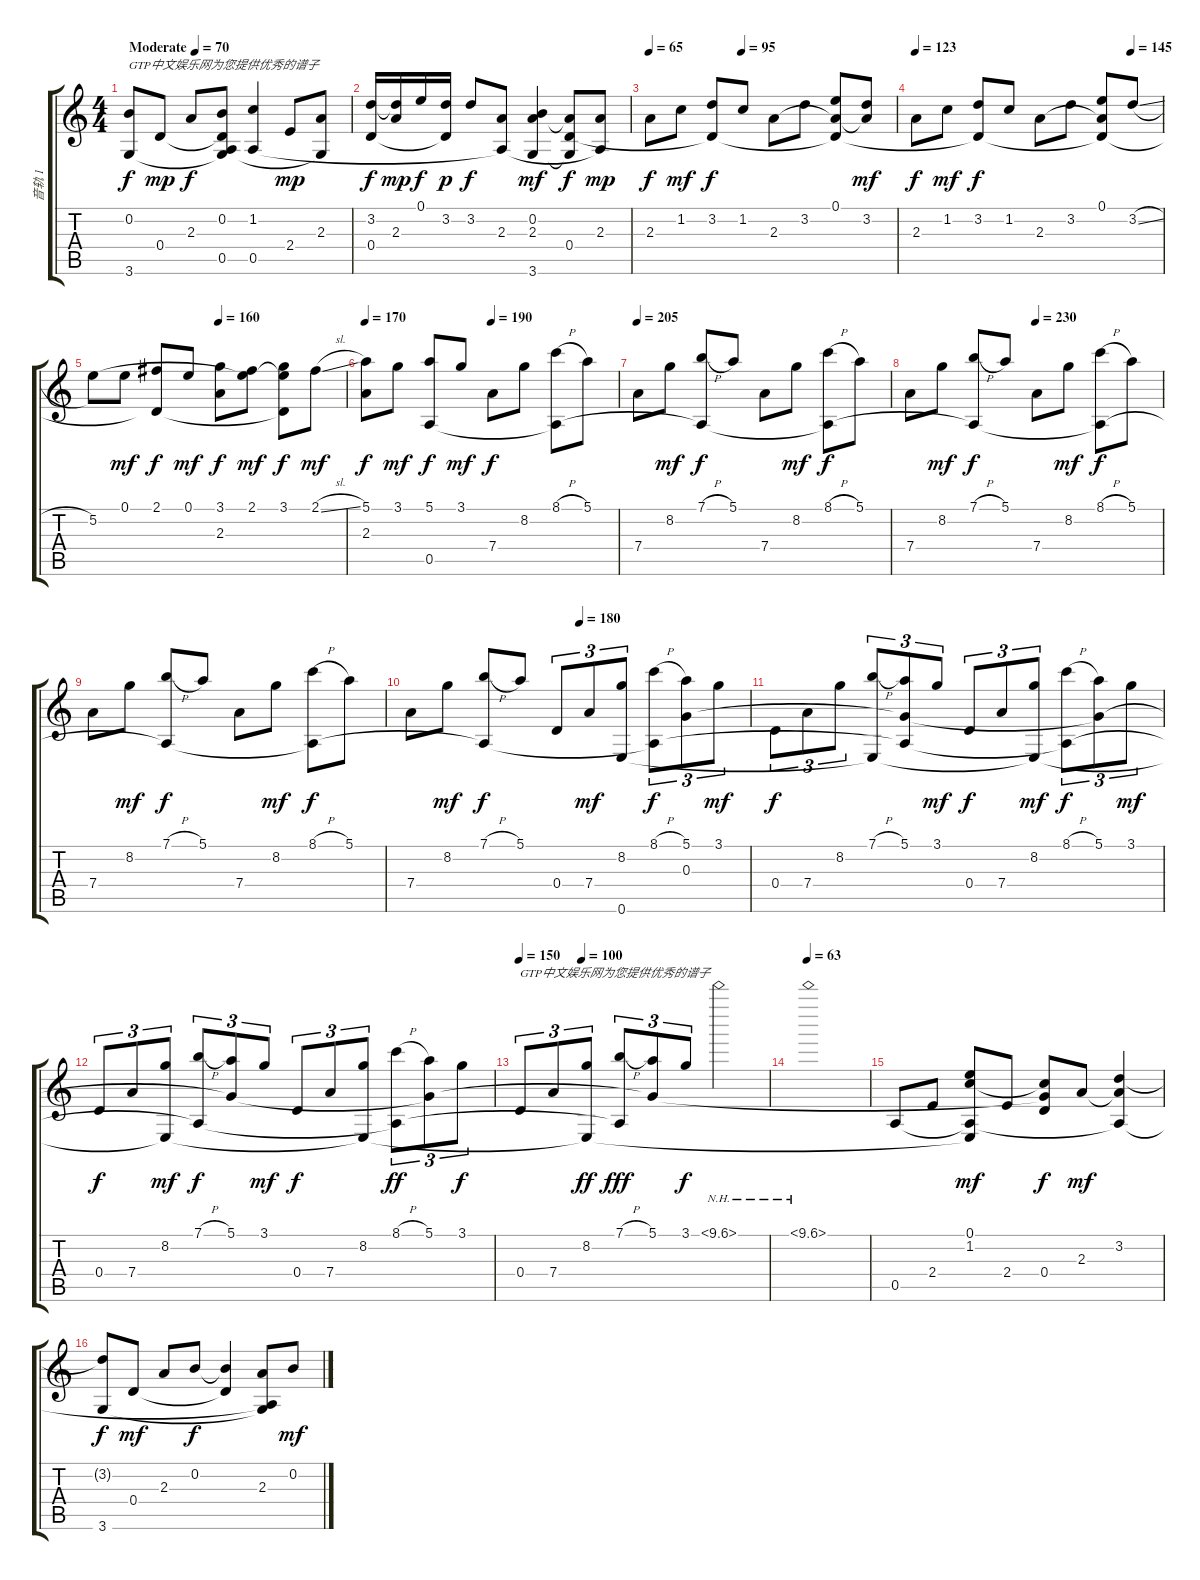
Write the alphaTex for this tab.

\track ("音轨 1" "音轨 1") {instrument acousticguitarsteel}
\staff {score tabs}
\tuning (E4 B3 G3 D3 A2 E2) {hide}
\ts (4 4)
\tempo (70 "Moderate")
\clef g2
\ks c
(0.2 3.6).8{txt "GTP中文娱乐网为您提供优秀的谱子" dy f instrument acousticguitarsteel} 0.4.8{dy mp} 2.3.8{dy f} (0.2 0.4{t} 0.5 3.6{t}).8 (1.2 0.5).4 2.4.8{dy mp} (2.3 3.6{t}).8 |
(3.2 0.4).16{dy f} (3.2{t} 2.3).16{dy mp} 0.1.16{dy f} (3.2 0.4{t}).16{dy p} 3.2.8{dy f} (2.3 0.5{t}).8 (0.2 2.3 3.6).4{dy mf} (2.3{t} 0.4 3.6{t}).8{dy f volume 10} (2.3 0.5{t}).8{dy mp} |
\tempo 65
\tempo (95 0.375)
2.3.8{dy f volume 13} 1.2.8{dy mf} (3.2 0.4{t}).8{dy f} 1.2.8 2.3.8 3.2.8 (0.1 2.3{t} 0.4{t}).8 (3.2 2.3{t}).8{dy mf} |
\tempo 123
\tempo (145 0.875)
2.3.8{dy f} 1.2.8{dy mf} (3.2 0.4{t}).8{dy f} 1.2.8 2.3.8 3.2.8 (0.1 2.3{t} 0.4{t}).8 3.2{sl}.8 |
\tempo (160 0.5)
5.2.8 0.1.8{dy mf} (2.1 0.4{t}).8{dy f} 0.1.8{dy mf} (3.1 2.3).8{dy f} (2.1 5.2{t}).8{dy mf} (3.1 5.2{t} 0.4{t}).8{dy f} 2.1{sl}.8{dy mf} |
\tempo 170
\tempo (190 0.5)
(5.1 2.3).8{dy f} 3.1.8{dy mf} (5.1 0.5).8{dy f} 3.1.8{dy mf} 7.4.8{dy f} 8.2.8 (8.1{h} 0.5{t}).8 5.1.8 |
\tempo 205
7.4.8{volume 16} 8.2.8{dy mf} (7.1{h} 0.5{t}).8{dy f} 5.1.8 7.4.8 8.2.8{dy mf} (8.1{h} 0.5{t}).8{dy f} 5.1.8 |
\tempo (230 0.5)
7.4.8 8.2.8{dy mf} (7.1{h} 0.5{t}).8{dy f} 5.1.8 7.4.8 8.2.8{dy mf} (8.1{h} 0.5{t}).8{dy f} 5.1.8 |
7.4.8 8.2.8{dy mf} (7.1{h} 0.5{t}).8{dy f} 5.1.8 7.4.8 8.2.8{dy mf} (8.1{h} 0.5{t}).8{dy f} 5.1.8 |
\tempo (180 0.5)
7.4.8 8.2.8{dy mf} (7.1{h} 0.5{t}).8{dy f} 5.1.8 0.4.8{tu (3 2)} 7.4.8{tu (3 2) dy mf} (8.2 0.6).8{tu (3 2)} (8.1{h} 0.5{t}).8{tu (3 2) dy f} (5.1 0.3).8{tu (3 2)} 3.1.8{tu (3 2) dy mf} |
0.4.8{tu (3 2) dy f} 7.4.8{tu (3 2)} 8.2.8{tu (3 2)} (7.1{h} 0.6{t}).8{tu (3 2)} (5.1 0.3{t} 0.5{t}).8{tu (3 2)} 3.1.8{tu (3 2) dy mf} 0.4.8{tu (3 2) dy f} 7.4.8{tu (3 2)} (8.2 0.6{t}).8{tu (3 2) dy mf} (8.1{h} 0.5{t}).8{tu (3 2) dy f} (5.1 0.3{t}).8{tu (3 2)} 3.1.8{tu (3 2) dy mf} |
0.4.8{tu (3 2) dy f} 7.4.8{tu (3 2)} (8.2 0.6{t}).8{tu (3 2) dy mf} (7.1{h} 0.5{t}).8{tu (3 2) dy f} (5.1 0.3{t}).8{tu (3 2)} 3.1.8{tu (3 2) dy mf} 0.4.8{tu (3 2) dy f} 7.4.8{tu (3 2)} (8.2 0.6{t}).8{tu (3 2)} (8.1{h} 0.5{t}).8{tu (3 2) dy ff} (5.1 0.3{t}).8{tu (3 2)} 3.1.8{tu (3 2) dy f} |
\tempo 150
\tempo (100 0.25)
0.4.8{tu (3 2) txt "GTP中文娱乐网为您提供优秀的谱子"} 7.4.8{tu (3 2)} (8.2 0.6{t}).8{tu (3 2) dy ff} (7.1{h} 0.5{t}).8{tu (3 2) dy fff} (5.1 0.3{t}).8{tu (3 2)} 3.1.8{tu (3 2) dy f} 10.1{nh}.2 |
\tempo 63
10.1{nh}.1 |
0.5.8{txt " " volume 13} 2.4.8 (0.1 1.2 0.5{t} 0.6{t}).8{dy mf} 2.4.8 (1.2{t} 0.3{t} 0.4).8{dy f} 2.3.8{dy mf} (3.2 2.3{t} 0.5{t}).4 |
(3.2{t} 3.6).8{dy f} 0.4.8{dy mf} 2.3.8 0.2.8{dy f} (0.2{t} 0.4{t}).4 (2.3 0.5{t} 3.6{t}).8 0.2.8{dy mf}
